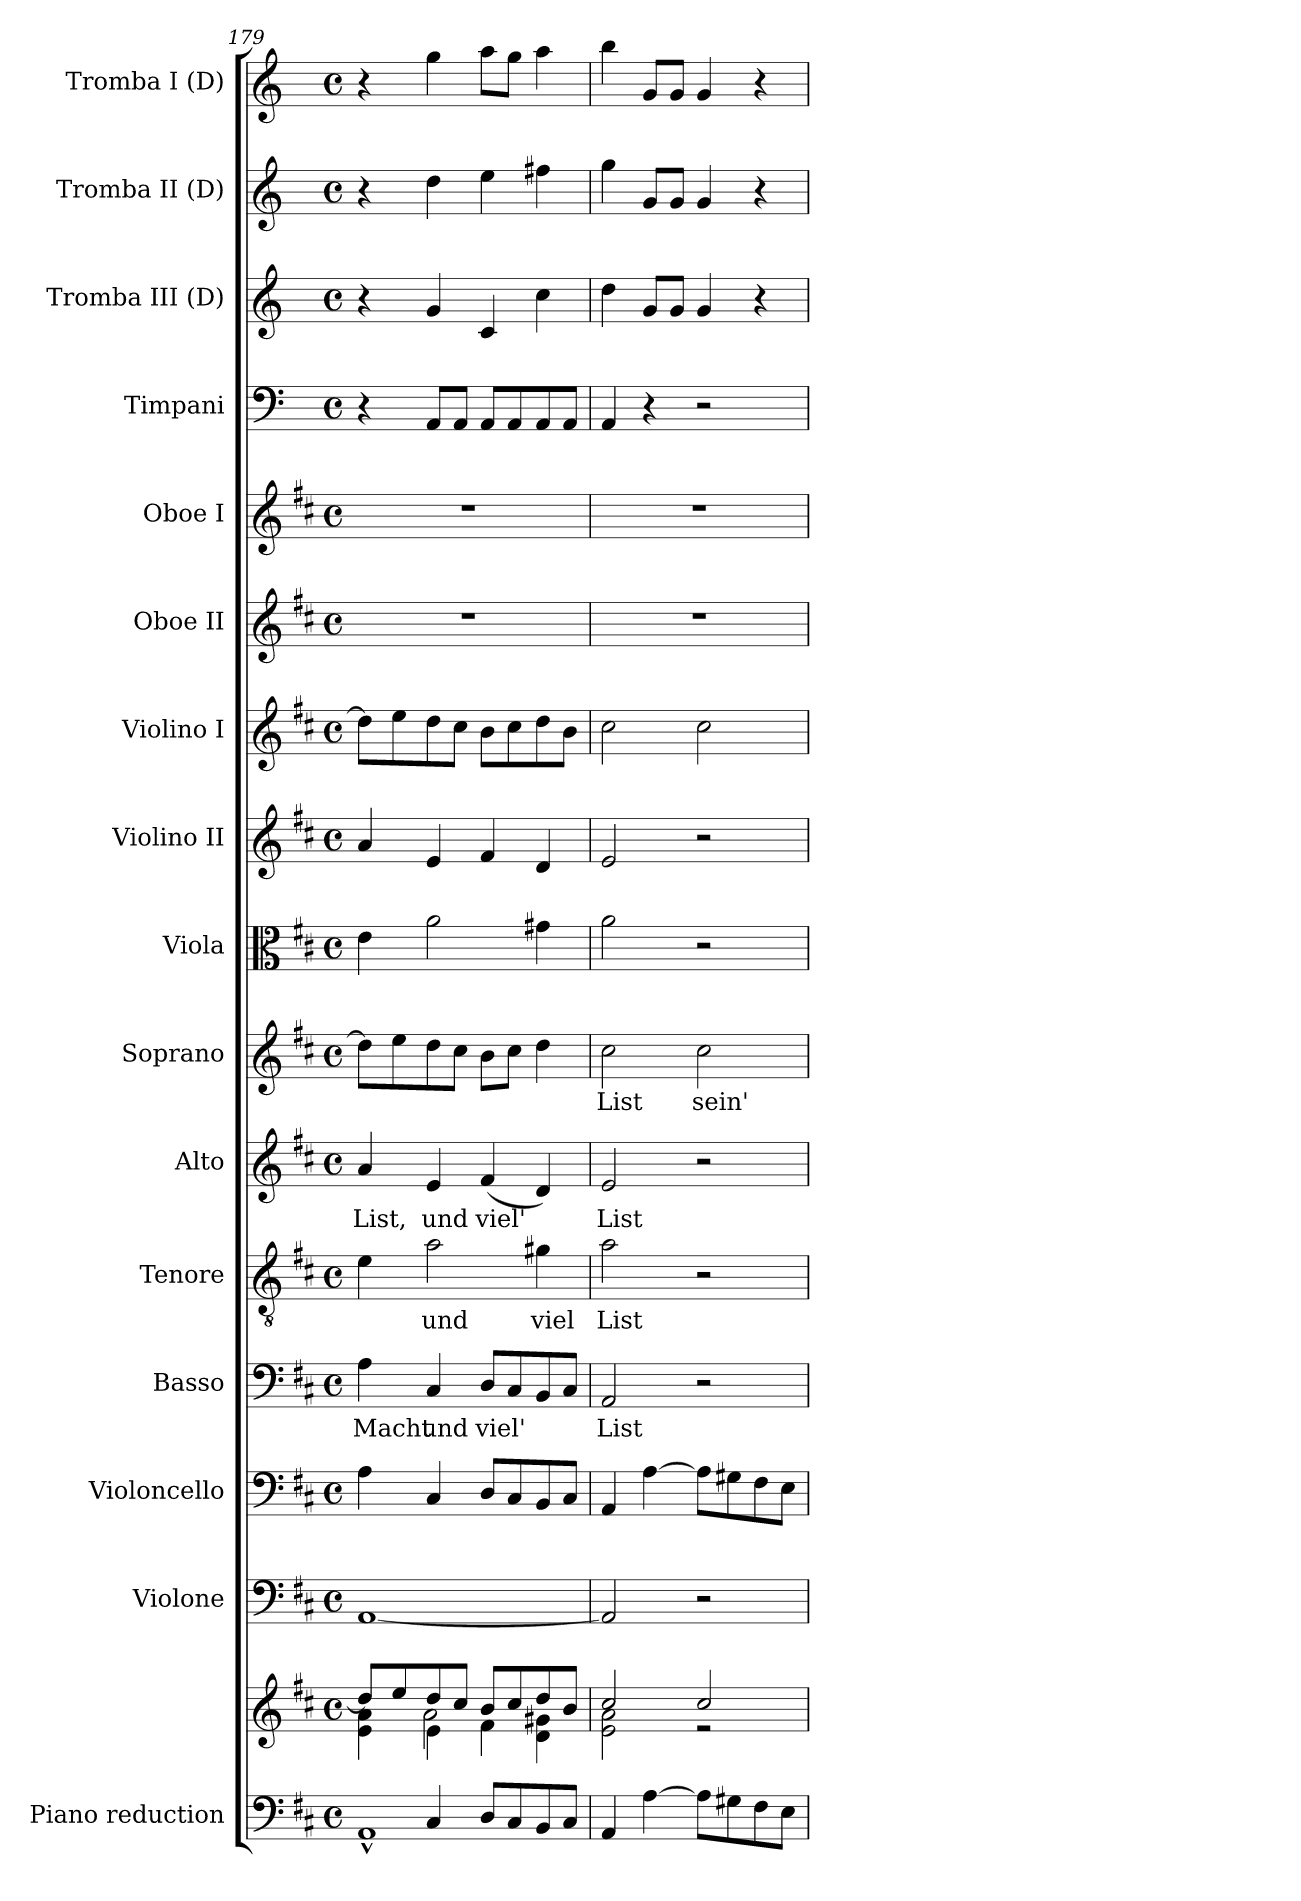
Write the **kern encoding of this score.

**kern	**kern	**kern	**kern	**kern	**text	**kern	**text	**kern	**text	**kern	**text	**kern	**kern	**kern	**kern	**kern	**kern	**kern	**kern	**kern
*part16	*part16	*part15	*part14	*part13	*part13	*part12	*part12	*part11	*part11	*part10	*part10	*part9	*part8	*part7	*part6	*part5	*part4	*part3	*part2	*part1
*staff17	*staff16	*staff15	*staff14	*staff13	*staff13	*staff12	*staff12	*staff11	*staff11	*staff10	*staff10	*staff9	*staff8	*staff7	*staff6	*staff5	*staff4	*staff3	*staff2	*staff1
*I"Piano reduction	*	*I"Violone	*I"Violoncello	*I"Basso	*	*I"Tenore	*	*I"Alto	*	*I"Soprano	*	*I"Viola	*I"Violino II	*I"Violino I	*I"Oboe II	*I"Oboe I	*I"Timpani	*I"Tromba III (D)	*I"Tromba II (D)	*I"Tromba I (D)
*I'Pno	*	*	*	*	*	*	*	*	*	*	*	*	*	*	*I'Ob	*I'Ob	*I'Timp	*	*	*
*clefF4	*clefG2	*clefF4	*clefF4	*clefF4	*	*clefGv2	*	*clefG2	*	*clefG2	*	*clefC3	*clefG2	*clefG2	*clefG2	*clefG2	*clefF4	*clefG2	*clefG2	*clefG2
*	*	*ITrd7c12	*	*	*	*	*	*	*	*	*	*	*	*	*	*	*	*ITrd-1c-2	*ITrd-1c-2	*ITrd-1c-2
*k[f#c#]	*k[f#c#]	*k[f#c#]	*k[f#c#]	*k[f#c#]	*	*k[f#c#]	*	*k[f#c#]	*	*k[f#c#]	*	*k[f#c#]	*k[f#c#]	*k[f#c#]	*k[f#c#]	*k[f#c#]	*k[]	*k[f#c#]	*k[f#c#]	*k[f#c#]
*M4/4	*M4/4	*M4/4	*M4/4	*M4/4	*	*M4/4	*	*M4/4	*	*M4/4	*	*M4/4	*M4/4	*M4/4	*M4/4	*M4/4	*M4/4	*M4/4	*M4/4	*M4/4
*met(c)	*met(c)	*met(c)	*met(c)	*met(c)	*	*met(c)	*	*met(c)	*	*met(c)	*	*met(c)	*met(c)	*met(c)	*met(c)	*met(c)	*met(c)	*met(c)	*met(c)	*met(c)
=179	=179	=179	=179	=179	=179	=179	=179	=179	=179	=179	=179	=179	=179	=179	=179	=179	=179	=179	=179	=179
*^	*^	*	*	*	*	*	*	*	*	*	*	*	*	*	*	*	*	*	*	*
*	*	*	*^	*	*	*	*	*	*	*	*	*	*	*	*	*	*	*	*	*	*	*
!	!	!	!	!	!	!	!	!LO:LY:b	!	!	!	!LO:LY:b	!	!	!	!	!	!	!	!	!	!	!
4ryy	1AA^^	8dd/L]	4e\ 4a\	4ryy	[1AAA	4A\	4A\	Macht	4e\	.	4a/	List,	8dd\L]	.	4e\	4a/	8dd\L]	1r	1r	4r	4r	4r	4r
.	.	8ee/	.	.	.	.	.	.	.	.	.	.	8ee\	.	.	.	8ee\	.	.	.	.	.	.
!	!	!	!	!	!	!	!	!LO:LY:b	!	!LO:LY:b	!	!LO:LY:b	!	!	!	!	!	!	!	!	!	!	!
4C#/	.	8dd/	4e\	2a\	.	4C#/	4C#/	und	2a\	und	4e/	und	8dd\	.	2a\	4e/	8dd\	.	.	8AA/L	4a/	4ee\	4aa\
.	.	8cc#/J	.	.	.	.	.	.	.	.	.	.	8cc#\J	.	.	.	8cc#\J	.	.	8AA/J	.	.	.
!	!	!	!	!	!	!	!	!LO:LY:b	!	!	!	!LO:LY:b	!	!	!	!	!	!	!	!	!	!	!
8D/L	.	8b/L	4f#\	.	.	8D/L	8D/L	viel'	.	.	(4f#/	viel'	8b\L	.	.	4f#/	8b\L	.	.	8AA/L	4d/	4ff#\	8bb\L
8C#/	.	8cc#/	.	.	.	8C#/	8C#/	.	.	.	.	.	8cc#\J	.	.	.	8cc#\	.	.	8AA/	.	.	8aa\J
!	!	!	!	!	!	!	!	!	!	!LO:LY:b	!	!	!	!	!	!	!	!	!	!	!	!	!
8BB/	.	8dd/	4d\ 4g#X\	4ryy	.	8BB/	8BB/	.	4g#X\	viel	4d/)	.	4dd\	.	4g#X\	4d/	8dd\	.	.	8AA/	4dd\	4gg#X\	4bb\
8C#/J	.	8b/J	.	.	.	8C#/J	8C#/J	.	.	.	.	.	.	.	.	.	8b\J	.	.	8AA/J	.	.	.
*v	*v	*	*	*	*	*	*	*	*	*	*	*	*	*	*	*	*	*	*	*	*	*	*
*	*	*v	*v	*	*	*	*	*	*	*	*	*	*	*	*	*	*	*	*	*	*	*
!!LO:PB:g=z
=180	=180	=180	=180	=180	=180	=180	=180	=180	=180	=180	=180	=180	=180	=180	=180	=180	=180	=180	=180	=180	=180
!	!	!	!	!	!	!LO:LY:b	!	!LO:LY:b	!	!LO:LY:b	!	!LO:LY:b	!	!	!	!	!	!	!	!	!
4AA/	2cc#/	2e\ 2a\	2AAA/]	4AA/	2AA/	List	2a\	List	2e/	List	2cc#\	List	2a\	2e/	2cc#\	1r	1r	4AA/	4ee\	4aa\	4ccc#\
[4A\	.	.	.	[4A\	.	.	.	.	.	.	.	.	.	.	.	.	.	4r	8a/L	8a/L	8a/L
.	.	.	.	.	.	.	.	.	.	.	.	.	.	.	.	.	.	.	8a/J	8a/J	8a/J
!	!	!	!	!	!	!	!	!	!	!	!	!LO:LY:b	!	!	!	!	!	!	!	!	!
8A\L]	2cc#/	2r	2r	8A\L]	2r	.	2r	.	2r	.	2cc#\	sein'	2r	2r	2cc#\	.	.	2r	4a/	4a/	4a/
8G#X\	.	.	.	8G#X\	.	.	.	.	.	.	.	.	.	.	.	.	.	.	.	.	.
8F#\	.	.	.	8F#\	.	.	.	.	.	.	.	.	.	.	.	.	.	.	4r	4r	4r
8E\J	.	.	.	8E\J	.	.	.	.	.	.	.	.	.	.	.	.	.	.	.	.	.
*	*v	*v	*	*	*	*	*	*	*	*	*	*	*	*	*	*	*	*	*	*	*
=	=	=	=	=	=	=	=	=	=	=	=	=	=	=	=	=	=	=	=	=
*-	*-	*-	*-	*-	*-	*-	*-	*-	*-	*-	*-	*-	*-	*-	*-	*-	*-	*-	*-	*-
